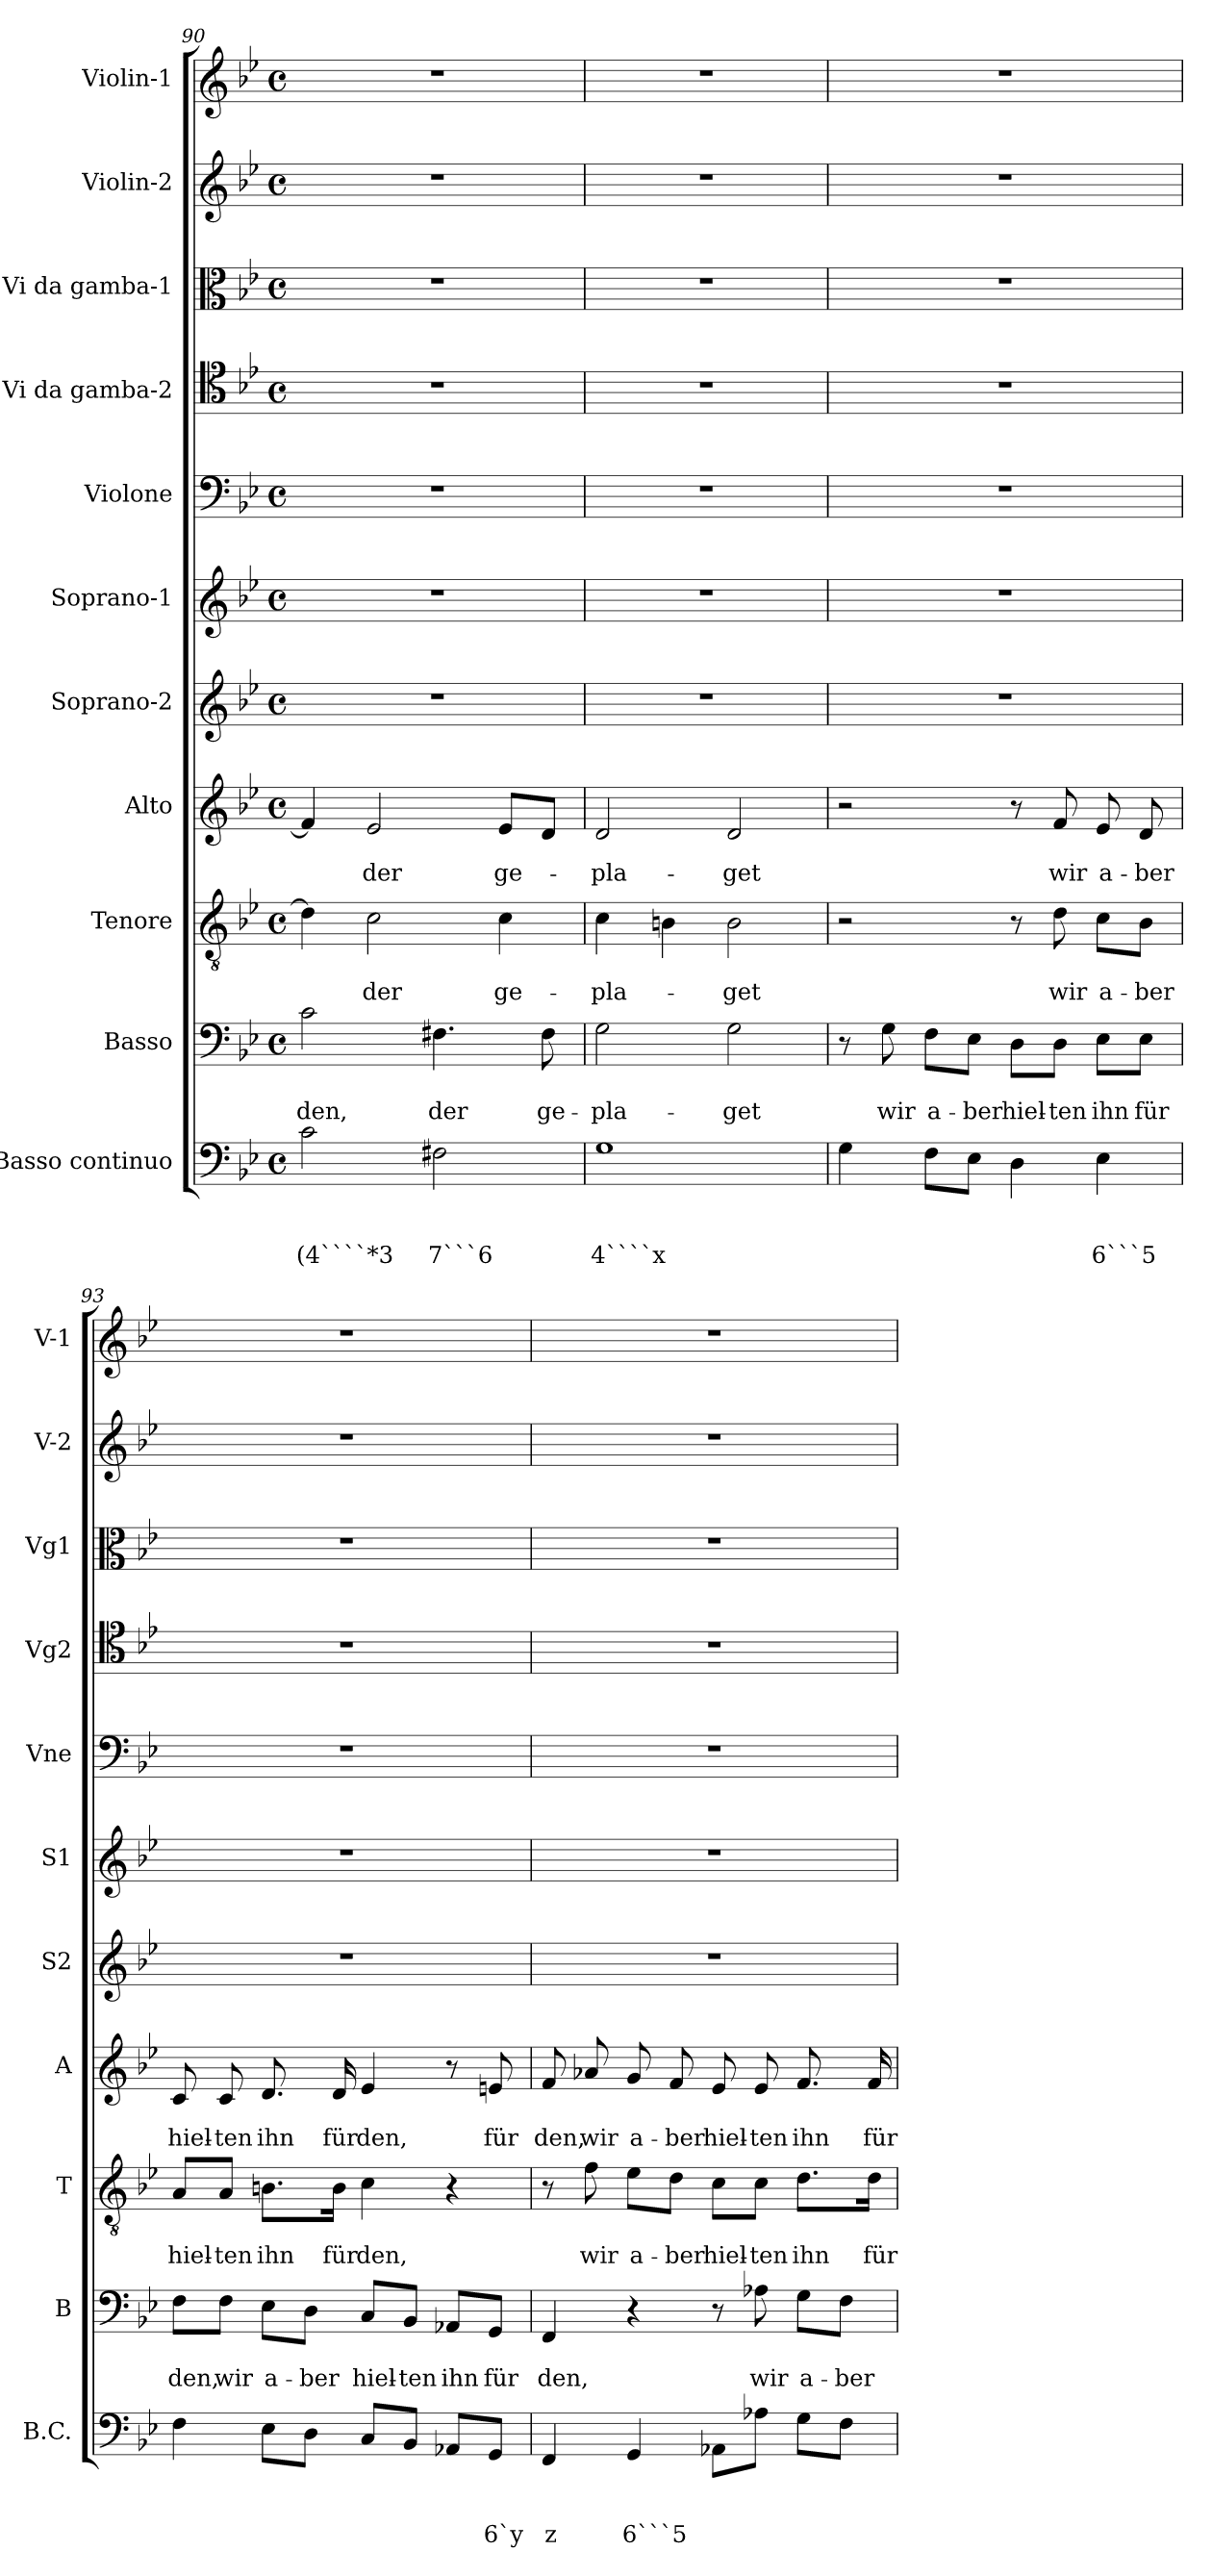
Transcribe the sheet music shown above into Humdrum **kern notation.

**kern	**text	**text	**text	**kern	**text	**text	**kern	**text	**text	**kern	**text	**text	**kern	**kern	**kern	**kern	**kern	**kern	**kern
*part11	*part11	*part11	*part11	*part10	*part10	*part10	*part9	*part9	*part9	*part8	*part8	*part8	*part7	*part6	*part5	*part4	*part3	*part2	*part1
*staff11	*staff11	*staff11	*staff11	*staff10	*staff10	*staff10	*staff9	*staff9	*staff9	*staff8	*staff8	*staff8	*staff7	*staff6	*staff5	*staff4	*staff3	*staff2	*staff1
*I"Basso continuo	*	*	*	*I"Basso	*	*	*I"Tenore	*	*	*I"Alto	*	*	*I"Soprano-2	*I"Soprano-1	*I"Violone	*I"Vi da gamba-2	*I"Vi da gamba-1	*I"Violin-2	*I"Violin-1
*I'B.C.	*	*	*	*I'B	*	*	*I'T	*	*	*I'A	*	*	*I'S2	*I'S1	*I'Vne	*I'Vg2	*I'Vg1	*I'V-2	*I'V-1
*clefF4	*	*	*	*clefF4	*	*	*clefGv2	*	*	*clefG2	*	*	*clefG2	*clefG2	*clefF4	*clefC4	*clefC3	*clefG2	*clefG2
*k[b-e-]	*	*	*	*k[b-e-]	*	*	*k[b-e-]	*	*	*k[b-e-]	*	*	*k[b-e-]	*k[b-e-]	*k[b-e-]	*k[b-e-]	*k[b-e-]	*k[b-e-]	*k[b-e-]
*B-:	*	*	*	*B-:	*	*	*B-:	*	*	*B-:	*	*	*B-:	*B-:	*B-:	*B-:	*B-:	*B-:	*B-:
*M4/4	*	*	*	*M4/4	*	*	*M4/4	*	*	*M4/4	*	*	*M4/4	*M4/4	*M4/4	*M4/4	*M4/4	*M4/4	*M4/4
*met(c)	*	*	*	*met(c)	*	*	*met(c)	*	*	*met(c)	*	*	*met(c)	*met(c)	*met(c)	*met(c)	*met(c)	*met(c)	*met(c)
=90	=90	=90	=90	=90	=90	=90	=90	=90	=90	=90	=90	=90	=90	=90	=90	=90	=90	=90	=90
!	!	!	!LO:LY:b	!	!	!LO:LY:b	!	!	!	!	!	!	!	!	!	!	!	!	!
2c\	.	.	(4````*3	2c\	.	den,	4d\]	.	.	4f/]	.	.	1r	1r	1r	1r	1r	1r	1r
!	!	!	!	!	!	!	!	!	!LO:LY:b	!	!	!LO:LY:b	!	!	!	!	!	!	!
.	.	.	.	.	.	.	2c\	.	der	2e-/	.	der	.	.	.	.	.	.	.
!	!	!	!LO:LY:b	!	!	!LO:LY:b	!	!	!	!	!	!	!	!	!	!	!	!	!
2F#X\	.	.	7```6	4.F#X\	.	der	.	.	.	.	.	.	.	.	.	.	.	.	.
!	!	!	!	!	!	!	!	!	!LO:LY:b	!	!	!LO:LY:b	!	!	!	!	!	!	!
.	.	.	.	.	.	.	4c\	.	ge-	8e-/L	.	ge-	.	.	.	.	.	.	.
!	!	!	!	!	!	!LO:LY:b	!	!	!	!	!	!	!	!	!	!	!	!	!
.	.	.	.	8F#\	.	ge-	.	.	.	8d/J	.	.	.	.	.	.	.	.	.
=91	=91	=91	=91	=91	=91	=91	=91	=91	=91	=91	=91	=91	=91	=91	=91	=91	=91	=91	=91
!	!	!	!LO:LY:b	!	!	!LO:LY:b	!	!	!LO:LY:b	!	!	!LO:LY:b	!	!	!	!	!	!	!
1G	.	.	4````x	2G\	.	-pla-	4c\	.	-pla-	2d/	.	-pla-	1r	1r	1r	1r	1r	1r	1r
.	.	.	.	.	.	.	4Bn\	.	.	.	.	.	.	.	.	.	.	.	.
!	!	!	!	!	!	!LO:LY:b	!	!	!LO:LY:b	!	!	!LO:LY:b	!	!	!	!	!	!	!
.	.	.	.	2G\	.	-get	2B\	.	-get	2d/	.	-get	.	.	.	.	.	.	.
!!LO:PB:g=z
=92	=92	=92	=92	=92	=92	=92	=92	=92	=92	=92	=92	=92	=92	=92	=92	=92	=92	=92	=92
4G\	.	.	.	8r	.	.	2r	.	.	2r	.	.	1r	1r	1r	1r	1r	1r	1r
!	!	!	!	!	!	!LO:LY:b	!	!	!	!	!	!	!	!	!	!	!	!	!
.	.	.	.	8G\	.	wir	.	.	.	.	.	.	.	.	.	.	.	.	.
!	!	!	!	!	!	!LO:LY:b	!	!	!	!	!	!	!	!	!	!	!	!	!
8F\L	.	.	.	8F\L	.	a-	.	.	.	.	.	.	.	.	.	.	.	.	.
!	!	!	!	!	!	!LO:LY:b	!	!	!	!	!	!	!	!	!	!	!	!	!
8E-\J	.	.	.	8E-\J	.	-ber	.	.	.	.	.	.	.	.	.	.	.	.	.
!	!	!	!	!	!	!LO:LY:b	!	!	!	!	!	!	!	!	!	!	!	!	!
4D\	.	.	.	8D\L	.	hiel-	8r	.	.	8r	.	.	.	.	.	.	.	.	.
!	!	!	!	!	!	!LO:LY:b	!	!	!LO:LY:b	!	!	!LO:LY:b	!	!	!	!	!	!	!
.	.	.	.	8D\J	.	-ten	8d\	.	wir	8f/	.	wir	.	.	.	.	.	.	.
!	!	!	!LO:LY:b	!	!	!LO:LY:b	!	!	!LO:LY:b	!	!	!LO:LY:b	!	!	!	!	!	!	!
4E-\	.	.	6```5	8E-\L	.	ihn	8c\L	.	a-	8e-/	.	a-	.	.	.	.	.	.	.
!	!	!	!	!	!	!LO:LY:b	!	!	!LO:LY:b	!	!	!LO:LY:b	!	!	!	!	!	!	!
.	.	.	.	8E-\J	.	für	8B-\J	.	-ber	8d/	.	-ber	.	.	.	.	.	.	.
=93	=93	=93	=93	=93	=93	=93	=93	=93	=93	=93	=93	=93	=93	=93	=93	=93	=93	=93	=93
!	!	!	!	!	!	!LO:LY:b	!	!	!LO:LY:b	!	!	!LO:LY:b	!	!	!	!	!	!	!
4F\	.	.	.	8F\L	.	den,	8A/L	.	hiel-	8c/	.	hiel-	1r	1r	1r	1r	1r	1r	1r
!	!	!	!	!	!	!LO:LY:b	!	!	!LO:LY:b	!	!	!LO:LY:b	!	!	!	!	!	!	!
.	.	.	.	8F\J	.	wir	8A/J	.	-ten	8c/	.	-ten	.	.	.	.	.	.	.
!	!	!	!	!	!	!LO:LY:b	!	!	!LO:LY:b	!	!	!LO:LY:b	!	!	!	!	!	!	!
8E-\L	.	.	.	8E-\L	.	a-	8.Bn\L	.	ihn	8.d/	.	ihn	.	.	.	.	.	.	.
!	!	!	!	!	!	!LO:LY:b	!	!	!	!	!	!	!	!	!	!	!	!	!
8D\J	.	.	.	8D\J	.	-ber	.	.	.	.	.	.	.	.	.	.	.	.	.
!	!	!	!	!	!	!	!	!	!LO:LY:b	!	!	!LO:LY:b	!	!	!	!	!	!	!
.	.	.	.	.	.	.	16B\Jk	.	für	16d/	.	für	.	.	.	.	.	.	.
!	!	!	!	!	!	!LO:LY:b	!	!	!LO:LY:b	!	!	!LO:LY:b	!	!	!	!	!	!	!
8C/L	.	.	.	8C/L	.	hiel-	4c\	.	den,	4e-/	.	den,	.	.	.	.	.	.	.
!	!	!	!	!	!	!LO:LY:b	!	!	!	!	!	!	!	!	!	!	!	!	!
8BB-/J	.	.	.	8BB-/J	.	-ten	.	.	.	.	.	.	.	.	.	.	.	.	.
!	!	!	!	!	!	!LO:LY:b	!	!	!	!	!	!	!	!	!	!	!	!	!
8AA-X/L	.	.	.	8AA-X/L	.	ihn	4r	.	.	8r	.	.	.	.	.	.	.	.	.
!	!	!	!LO:LY:b	!	!	!LO:LY:b	!	!	!	!	!	!LO:LY:b	!	!	!	!	!	!	!
8GG/J	.	.	6`y	8GG/J	.	für	.	.	.	8en/	.	für	.	.	.	.	.	.	.
=94	=94	=94	=94	=94	=94	=94	=94	=94	=94	=94	=94	=94	=94	=94	=94	=94	=94	=94	=94
!	!	!	!LO:LY:b	!	!	!LO:LY:b	!	!	!	!	!	!LO:LY:b	!	!	!	!	!	!	!
4FF/	.	.	z	4FF/	.	den,	8r	.	.	8f/	.	den,	1r	1r	1r	1r	1r	1r	1r
!	!	!	!	!	!	!	!	!	!LO:LY:b	!	!	!LO:LY:b	!	!	!	!	!	!	!
.	.	.	.	.	.	.	8f\	.	wir	8a-X/	.	wir	.	.	.	.	.	.	.
!	!	!	!LO:LY:b	!	!	!	!	!	!LO:LY:b	!	!	!LO:LY:b	!	!	!	!	!	!	!
4GG/	.	.	6```5	4r	.	.	8e-\L	.	a-	8g/	.	a-	.	.	.	.	.	.	.
!	!	!	!	!	!	!	!	!	!LO:LY:b	!	!	!LO:LY:b	!	!	!	!	!	!	!
.	.	.	.	.	.	.	8d\J	.	-ber	8f/	.	-ber	.	.	.	.	.	.	.
!	!	!	!	!	!	!	!	!	!LO:LY:b	!	!	!LO:LY:b	!	!	!	!	!	!	!
8AA-X\L	.	.	.	8r	.	.	8c\L	.	hiel-	8e-/	.	hiel-	.	.	.	.	.	.	.
!	!	!	!	!	!	!LO:LY:b	!	!	!LO:LY:b	!	!	!LO:LY:b	!	!	!	!	!	!	!
8A-X\J	.	.	.	8A-X\	.	wir	8c\J	.	-ten	8e-/	.	-ten	.	.	.	.	.	.	.
!	!	!	!	!	!	!LO:LY:b	!	!	!LO:LY:b	!	!	!LO:LY:b	!	!	!	!	!	!	!
8G\L	.	.	.	8G\L	.	a-	8.d\L	.	ihn	8.f/	.	ihn	.	.	.	.	.	.	.
!	!	!	!	!	!	!LO:LY:b	!	!	!	!	!	!	!	!	!	!	!	!	!
8F\J	.	.	.	8F\J	.	-ber	.	.	.	.	.	.	.	.	.	.	.	.	.
!	!	!	!	!	!	!	!	!	!LO:LY:b	!	!	!LO:LY:b	!	!	!	!	!	!	!
.	.	.	.	.	.	.	16d\Jk	.	für	16f/	.	für	.	.	.	.	.	.	.
=	=	=	=	=	=	=	=	=	=	=	=	=	=	=	=	=	=	=	=
*-	*-	*-	*-	*-	*-	*-	*-	*-	*-	*-	*-	*-	*-	*-	*-	*-	*-	*-	*-
